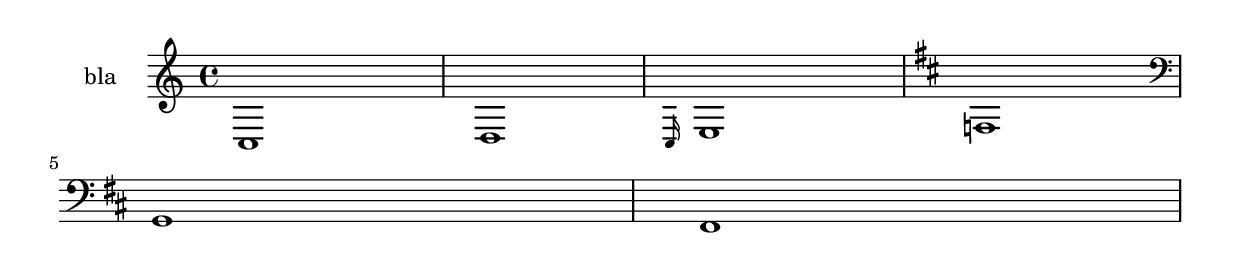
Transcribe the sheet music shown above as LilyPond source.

\header {
  texidoc = "Clipping snippets from a finished score

Notes:

@itemize @bullet
@item If system starts and ends are included, they include extents of the System grob, eg. instrument names.
@item Grace notes  at the end point of the region are not included
@item Regions can span multiple systems. In this case, multiple EPS files are generated.
@end itemize

This file needs to be run separately with @code{-dclip-systems}; the
collated-files.html of the regression test does not adequately show
the results.

The result will be files named
@file{@var{base}-from-@var{start}-to-@var{end}[-@var{count}].eps}.
"

}

\version "2.9.23"


% each clip-region is a (START . END) pair
% where both are rhythmic-locations.

% (make-rhythmic-locations BAR-NUMBER NUM DEN)
% means NUM/DEN whole-notes into bar numbered BAR-NUMBER

\paper {

  clip-regions
  = #(list
      (cons
       (make-rhythmic-location 2 0 1)
       (make-rhythmic-location 4 0 1))

      (cons
       (make-rhythmic-location 0 0 1)
       (make-rhythmic-location 4 0 1))
      
      (cons
       (make-rhythmic-location 0 0 1)
       (make-rhythmic-location 6 0 1))
    )
}

\relative {
  \set Staff.instrumentName = #"bla"
  c1
  d
  \grace c16
  e1
  \key d\major
  
  f
  \break  \clef bass
  g,
  fis
}  
